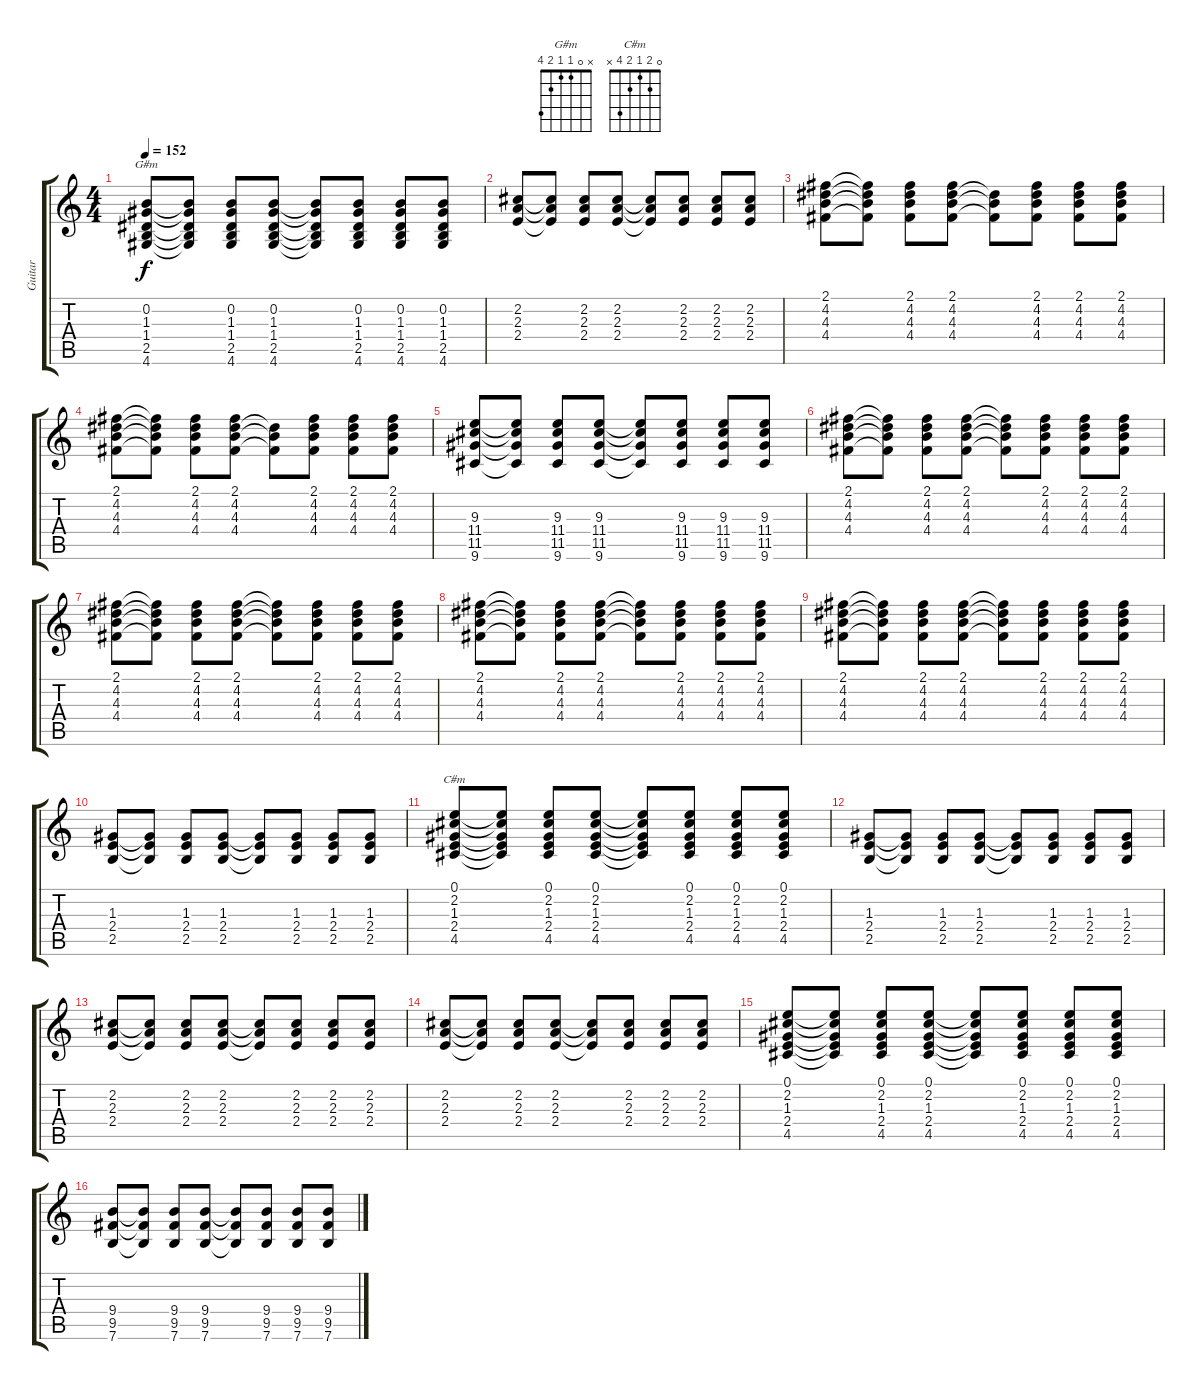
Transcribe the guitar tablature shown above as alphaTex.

\track ("Guitar" "Guitar") {instrument distortionguitar}
\staff {score tabs}
\tuning (E4 B3 G3 D3 A2 E2) {hide}
\chord ("G#m" x 0 1 1 2 4)
\chord ("C#m" 0 2 1 2 4 x)
\ts (4 4)
\tempo 152
\clef g2
\ks c
(0.2 1.3 1.4 2.5 4.6).8{ch "G#m" dy f} (0.2{t} 1.3{t} 1.4{t} 2.5{t} 4.6{t}).8 (0.2 1.3 1.4 2.5 4.6).8 (0.2 1.3 1.4 2.5 4.6).8 (0.2{t} 1.3{t} 1.4{t} 2.5{t} 4.6{t}).8 (0.2 1.3 1.4 2.5 4.6).8 (0.2 1.3 1.4 2.5 4.6).8 (0.2 1.3 1.4 2.5 4.6).8 |
(2.2 2.3 2.4).8 (2.2{t} 2.3{t} 2.4{t}).8 (2.2 2.3 2.4).8 (2.2 2.3 2.4).8 (2.2{t} 2.3{t} 2.4{t}).8 (2.2 2.3 2.4).8 (2.2 2.3 2.4).8 (2.2 2.3 2.4).8 |
(2.1 4.2 4.3 4.4).8 (2.1{t} 4.2{t} 4.3{t} 4.4{t}).8 (2.1 4.2 4.3 4.4).8 (2.1 4.2 4.3 4.4).8 (4.2{t} 4.3{t} 4.4{t}).8 (2.1 4.2 4.3 4.4).8 (2.1 4.2 4.3 4.4).8 (2.1 4.2 4.3 4.4).8 |
(2.1 4.2 4.3 4.4).8 (2.1{t} 4.2{t} 4.3{t} 4.4{t}).8 (2.1 4.2 4.3 4.4).8 (2.1 4.2 4.3 4.4).8 (4.2{t} 4.3{t} 4.4{t}).8 (2.1 4.2 4.3 4.4).8 (2.1 4.2 4.3 4.4).8 (2.1 4.2 4.3 4.4).8 |
(9.3 11.4 11.5 9.6).8 (9.3{t} 11.4{t} 11.5{t} 9.6{t}).8 (9.3 11.4 11.5 9.6).8 (9.3 11.4 11.5 9.6).8 (9.3{t} 11.4{t} 11.5{t} 9.6{t}).8 (9.3 11.4 11.5 9.6).8 (9.3 11.4 11.5 9.6).8 (9.3 11.4 11.5 9.6).8 |
(2.1 4.2 4.3 4.4).8 (2.1{t} 4.2{t} 4.3{t} 4.4{t}).8 (2.1 4.2 4.3 4.4).8 (2.1 4.2 4.3 4.4).8 (2.1{t} 4.2{t} 4.3{t} 4.4{t}).8 (2.1 4.2 4.3 4.4).8 (2.1 4.2 4.3 4.4).8 (2.1 4.2 4.3 4.4).8 |
(2.1 4.2 4.3 4.4).8 (2.1{t} 4.2{t} 4.3{t} 4.4{t}).8 (2.1 4.2 4.3 4.4).8 (2.1 4.2 4.3 4.4).8 (2.1{t} 4.2{t} 4.3{t} 4.4{t}).8 (2.1 4.2 4.3 4.4).8 (2.1 4.2 4.3 4.4).8 (2.1 4.2 4.3 4.4).8 |
(2.1 4.2 4.3 4.4).8 (2.1{t} 4.2{t} 4.3{t} 4.4{t}).8 (2.1 4.2 4.3 4.4).8 (2.1 4.2 4.3 4.4).8 (2.1{t} 4.2{t} 4.3{t} 4.4{t}).8 (2.1 4.2 4.3 4.4).8 (2.1 4.2 4.3 4.4).8 (2.1 4.2 4.3 4.4).8 |
(2.1 4.2 4.3 4.4).8 (2.1{t} 4.2{t} 4.3{t} 4.4{t}).8 (2.1 4.2 4.3 4.4).8 (2.1 4.2 4.3 4.4).8 (2.1{t} 4.2{t} 4.3{t} 4.4{t}).8 (2.1 4.2 4.3 4.4).8 (2.1 4.2 4.3 4.4).8 (2.1 4.2 4.3 4.4).8 |
(1.3 2.4 2.5).8 (1.3{t} 2.4{t} 2.5{t}).8 (1.3 2.4 2.5).8 (1.3 2.4 2.5).8 (1.3{t} 2.4{t} 2.5{t}).8 (1.3 2.4 2.5).8 (1.3 2.4 2.5).8 (1.3 2.4 2.5).8 |
(0.1 2.2 1.3 2.4 4.5).8{ch "C#m"} (0.1{t} 2.2{t} 1.3{t} 2.4{t} 4.5{t}).8 (0.1 2.2 1.3 2.4 4.5).8 (0.1 2.2 1.3 2.4 4.5).8 (0.1{t} 2.2{t} 1.3{t} 2.4{t} 4.5{t}).8 (0.1 2.2 1.3 2.4 4.5).8 (0.1 2.2 1.3 2.4 4.5).8 (0.1 2.2 1.3 2.4 4.5).8 |
(1.3 2.4 2.5).8 (1.3{t} 2.4{t} 2.5{t}).8 (1.3 2.4 2.5).8 (1.3 2.4 2.5).8 (1.3{t} 2.4{t} 2.5{t}).8 (1.3 2.4 2.5).8 (1.3 2.4 2.5).8 (1.3 2.4 2.5).8 |
(2.2 2.3 2.4).8 (2.2{t} 2.3{t} 2.4{t}).8 (2.2 2.3 2.4).8 (2.2 2.3 2.4).8 (2.2{t} 2.3{t} 2.4{t}).8 (2.2 2.3 2.4).8 (2.2 2.3 2.4).8 (2.2 2.3 2.4).8 |
(2.2 2.3 2.4).8 (2.2{t} 2.3{t} 2.4{t}).8 (2.2 2.3 2.4).8 (2.2 2.3 2.4).8 (2.2{t} 2.3{t} 2.4{t}).8 (2.2 2.3 2.4).8 (2.2 2.3 2.4).8 (2.2 2.3 2.4).8 |
(0.1 2.2 1.3 2.4 4.5).8 (0.1{t} 2.2{t} 1.3{t} 2.4{t} 4.5{t}).8 (0.1 2.2 1.3 2.4 4.5).8 (0.1 2.2 1.3 2.4 4.5).8 (0.1{t} 2.2{t} 1.3{t} 2.4{t} 4.5{t}).8 (0.1 2.2 1.3 2.4 4.5).8 (0.1 2.2 1.3 2.4 4.5).8 (0.1 2.2 1.3 2.4 4.5).8 |
(9.4 9.5 7.6).8 (9.4{t} 9.5{t} 7.6{t}).8 (9.4 9.5 7.6).8 (9.4 9.5 7.6).8 (9.4{t} 9.5{t} 7.6{t}).8 (9.4 9.5 7.6).8 (9.4 9.5 7.6).8 (9.4 9.5 7.6).8
